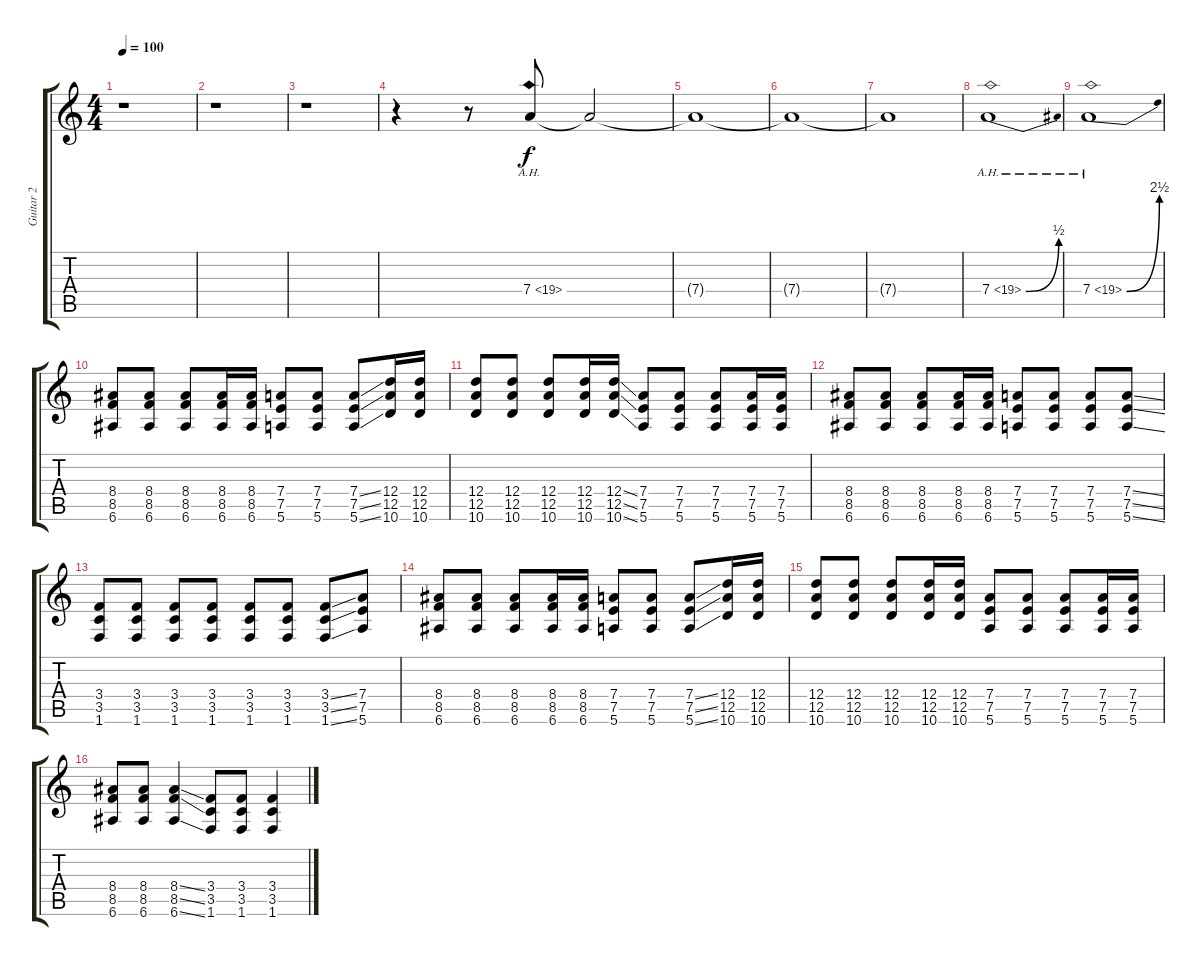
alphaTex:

\track ("Guitar 2" "Guitar 2") {instrument distortionguitar}
\staff {score tabs}
\tuning (E4 B3 G3 D3 A2 E2) {hide}
\ts (4 4)
\tempo 100
\clef g2
\ks c
r.1{dy f instrument distortionguitar} |
r.1 |
r.1 |
r.4{instrument overdrivenguitar} r.8 7.4{ah 12}.8 7.4{t}.2 |
7.4{t}.1 |
7.4{t}.1 |
7.4{t}.1 |
7.4{be (bend 0 0 60 2) ah 12}.1 |
7.4{be (bend 0 0 60 10) ah 12}.1 |
(8.4 8.5 6.6).8{instrument distortionguitar} (8.4 8.5 6.6).8 (8.4 8.5 6.6).8 (8.4 8.5 6.6).16 (8.4 8.5 6.6).16 (7.4 7.5 5.6).8 (7.4 7.5 5.6).8 (7.4{ss} 7.5{ss} 5.6{ss}).8 (12.4 12.5 10.6).16 (12.4 12.5 10.6).16 |
(12.4 12.5 10.6).8 (12.4 12.5 10.6).8 (12.4 12.5 10.6).8 (12.4 12.5 10.6).16 (12.4{ss} 12.5{ss} 10.6{ss}).16 (7.4 7.5 5.6).8 (7.4 7.5 5.6).8 (7.4 7.5 5.6).8 (7.4 7.5 5.6).16 (7.4 7.5 5.6).16 |
(8.4 8.5 6.6).8 (8.4 8.5 6.6).8 (8.4 8.5 6.6).8 (8.4 8.5 6.6).16 (8.4 8.5 6.6).16 (7.4 7.5 5.6).8 (7.4 7.5 5.6).8 (7.4 7.5 5.6).8 (7.4{ss} 7.5{ss} 5.6{ss}).8 |
(3.4 3.5 1.6).8 (3.4 3.5 1.6).8 (3.4 3.5 1.6).8 (3.4 3.5 1.6).8 (3.4 3.5 1.6).8 (3.4 3.5 1.6).8 (3.4{ss} 3.5{ss} 1.6{ss}).8 (7.4 7.5 5.6).8 |
(8.4 8.5 6.6).8 (8.4 8.5 6.6).8 (8.4 8.5 6.6).8 (8.4 8.5 6.6).16 (8.4 8.5 6.6).16 (7.4 7.5 5.6).8 (7.4 7.5 5.6).8 (7.4{ss} 7.5{ss} 5.6{ss}).8 (12.4 12.5 10.6).16 (12.4 12.5 10.6).16 |
(12.4 12.5 10.6).8 (12.4 12.5 10.6).8 (12.4 12.5 10.6).8 (12.4 12.5 10.6).16 (12.4 12.5 10.6).16 (7.4 7.5 5.6).8 (7.4 7.5 5.6).8 (7.4 7.5 5.6).8 (7.4 7.5 5.6).16 (7.4 7.5 5.6).16 |
(8.4 8.5 6.6).8 (8.4 8.5 6.6).8 (8.4{ss} 8.5{ss} 6.6{ss}).4 (3.4 3.5 1.6).8 (3.4 3.5 1.6).8 (3.4{ss} 3.5{ss} 1.6{ss}).4
